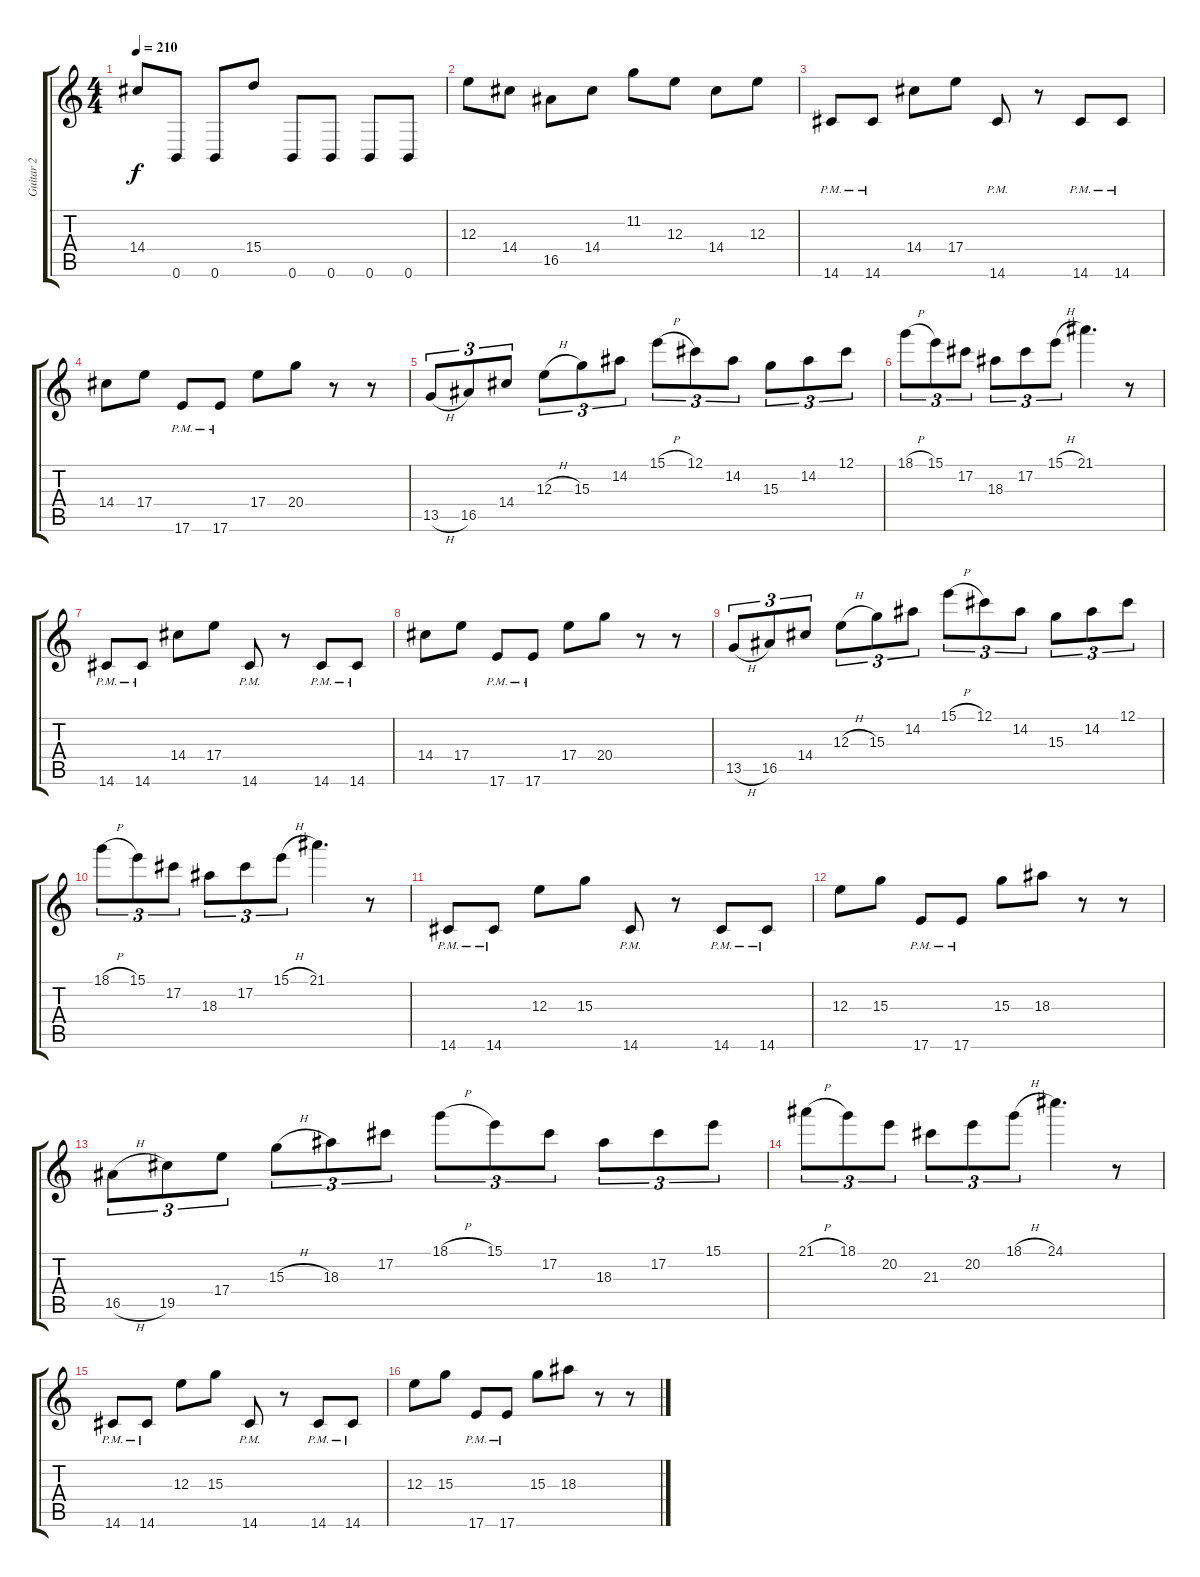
\track ("Guitar 2" "Guitar 2") {instrument distortionguitar}
\staff {score tabs}
\tuning (Db4 Ab3 E3 B2 Gb2 B1) {hide}
\ts (4 4)
\tempo 210
\clef g2
\ks c
14.4.8{dy f} 0.6.8 0.6.8 15.4.8 0.6.8 0.6.8 0.6.8 0.6.8 |
12.3.8 14.4.8 16.5.8 14.4.8 11.2.8 12.3.8 14.4.8 12.3.8 |
14.6{pm}.8 14.6{pm}.8 14.4.8 17.4.8 14.6{pm}.8 r.8 14.6{pm}.8 14.6{pm}.8 |
14.4.8 17.4.8 17.6{pm}.8 17.6{pm}.8 17.4.8 20.4.8 r.8 r.8 |
13.5{h}.8{tu (3 2)} 16.5.8{tu (3 2)} 14.4.8{tu (3 2)} 12.3{h}.8{tu (3 2)} 15.3.8{tu (3 2)} 14.2.8{tu (3 2)} 15.1{h}.8{tu (3 2)} 12.1.8{tu (3 2)} 14.2.8{tu (3 2)} 15.3.8{tu (3 2)} 14.2.8{tu (3 2)} 12.1.8{tu (3 2)} |
18.1{h}.8{tu (3 2)} 15.1.8{tu (3 2)} 17.2.8{tu (3 2)} 18.3.8{tu (3 2)} 17.2.8{tu (3 2)} 15.1{h}.8{tu (3 2)} 21.1.4{d} r.8 |
14.6{pm}.8 14.6{pm}.8 14.4.8 17.4.8 14.6{pm}.8 r.8 14.6{pm}.8 14.6{pm}.8 |
14.4.8 17.4.8 17.6{pm}.8 17.6{pm}.8 17.4.8 20.4.8 r.8 r.8 |
13.5{h}.8{tu (3 2)} 16.5.8{tu (3 2)} 14.4.8{tu (3 2)} 12.3{h}.8{tu (3 2)} 15.3.8{tu (3 2)} 14.2.8{tu (3 2)} 15.1{h}.8{tu (3 2)} 12.1.8{tu (3 2)} 14.2.8{tu (3 2)} 15.3.8{tu (3 2)} 14.2.8{tu (3 2)} 12.1.8{tu (3 2)} |
18.1{h}.8{tu (3 2)} 15.1.8{tu (3 2)} 17.2.8{tu (3 2)} 18.3.8{tu (3 2)} 17.2.8{tu (3 2)} 15.1{h}.8{tu (3 2)} 21.1.4{d} r.8 |
14.6{pm}.8 14.6{pm}.8 12.3.8 15.3.8 14.6{pm}.8 r.8 14.6{pm}.8 14.6{pm}.8 |
12.3.8 15.3.8 17.6{pm}.8 17.6{pm}.8 15.3.8 18.3.8 r.8 r.8 |
16.5{h}.8{tu (3 2)} 19.5.8{tu (3 2)} 17.4.8{tu (3 2)} 15.3{h}.8{tu (3 2)} 18.3.8{tu (3 2)} 17.2.8{tu (3 2)} 18.1{h}.8{tu (3 2)} 15.1.8{tu (3 2)} 17.2.8{tu (3 2)} 18.3.8{tu (3 2)} 17.2.8{tu (3 2)} 15.1.8{tu (3 2)} |
21.1{h}.8{tu (3 2)} 18.1.8{tu (3 2)} 20.2.8{tu (3 2)} 21.3.8{tu (3 2)} 20.2.8{tu (3 2)} 18.1{h}.8{tu (3 2)} 24.1.4{d} r.8 |
14.6{pm}.8 14.6{pm}.8 12.3.8 15.3.8 14.6{pm}.8 r.8 14.6{pm}.8 14.6{pm}.8 |
12.3.8 15.3.8 17.6{pm}.8 17.6{pm}.8 15.3.8 18.3.8 r.8 r.8
